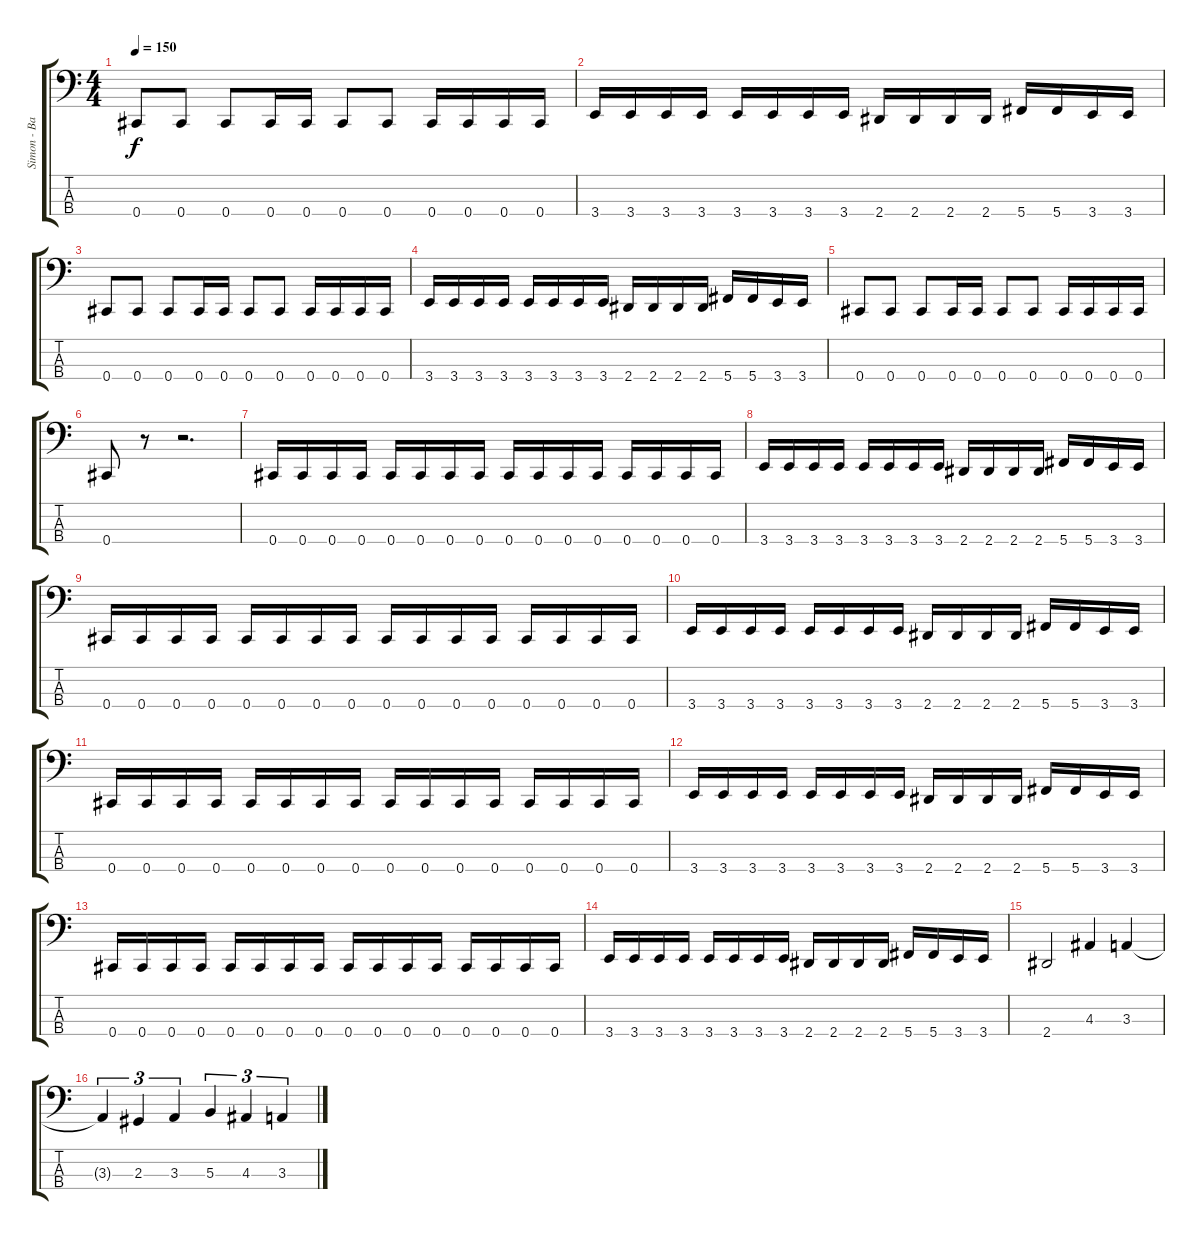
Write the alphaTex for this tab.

\track ("Simon - Bass" "Simon - Ba") {instrument electricbasspick}
\staff {score tabs}
\tuning (E2 B1 Gb1 Db1) {hide}
\ts (4 4)
\tempo 150
\clef f4
\ks c
0.4.8{dy f} 0.4.8 0.4.8 0.4.16 0.4.16 0.4.8 0.4.8 0.4.16 0.4.16 0.4.16 0.4.16 |
3.4.16 3.4.16 3.4.16 3.4.16 3.4.16 3.4.16 3.4.16 3.4.16 2.4.16 2.4.16 2.4.16 2.4.16 5.4.16 5.4.16 3.4.16 3.4.16 |
0.4.8 0.4.8 0.4.8 0.4.16 0.4.16 0.4.8 0.4.8 0.4.16 0.4.16 0.4.16 0.4.16 |
3.4.16 3.4.16 3.4.16 3.4.16 3.4.16 3.4.16 3.4.16 3.4.16 2.4.16 2.4.16 2.4.16 2.4.16 5.4.16 5.4.16 3.4.16 3.4.16 |
0.4.8 0.4.8 0.4.8 0.4.16 0.4.16 0.4.8 0.4.8 0.4.16 0.4.16 0.4.16 0.4.16 |
0.4.8 r.8 r.2{d} |
0.4.16 0.4.16 0.4.16 0.4.16 0.4.16 0.4.16 0.4.16 0.4.16 0.4.16 0.4.16 0.4.16 0.4.16 0.4.16 0.4.16 0.4.16 0.4.16 |
3.4.16 3.4.16 3.4.16 3.4.16 3.4.16 3.4.16 3.4.16 3.4.16 2.4.16 2.4.16 2.4.16 2.4.16 5.4.16 5.4.16 3.4.16 3.4.16 |
0.4.16 0.4.16 0.4.16 0.4.16 0.4.16 0.4.16 0.4.16 0.4.16 0.4.16 0.4.16 0.4.16 0.4.16 0.4.16 0.4.16 0.4.16 0.4.16 |
3.4.16 3.4.16 3.4.16 3.4.16 3.4.16 3.4.16 3.4.16 3.4.16 2.4.16 2.4.16 2.4.16 2.4.16 5.4.16 5.4.16 3.4.16 3.4.16 |
0.4.16 0.4.16 0.4.16 0.4.16 0.4.16 0.4.16 0.4.16 0.4.16 0.4.16 0.4.16 0.4.16 0.4.16 0.4.16 0.4.16 0.4.16 0.4.16 |
3.4.16 3.4.16 3.4.16 3.4.16 3.4.16 3.4.16 3.4.16 3.4.16 2.4.16 2.4.16 2.4.16 2.4.16 5.4.16 5.4.16 3.4.16 3.4.16 |
0.4.16 0.4.16 0.4.16 0.4.16 0.4.16 0.4.16 0.4.16 0.4.16 0.4.16 0.4.16 0.4.16 0.4.16 0.4.16 0.4.16 0.4.16 0.4.16 |
3.4.16 3.4.16 3.4.16 3.4.16 3.4.16 3.4.16 3.4.16 3.4.16 2.4.16 2.4.16 2.4.16 2.4.16 5.4.16 5.4.16 3.4.16 3.4.16 |
2.4.2 4.3.4 3.3.4 |
3.3{t}.4{tu (3 2)} 2.3.4{tu (3 2)} 3.3.4{tu (3 2)} 5.3.4{tu (3 2)} 4.3.4{tu (3 2)} 3.3.4{tu (3 2)}
